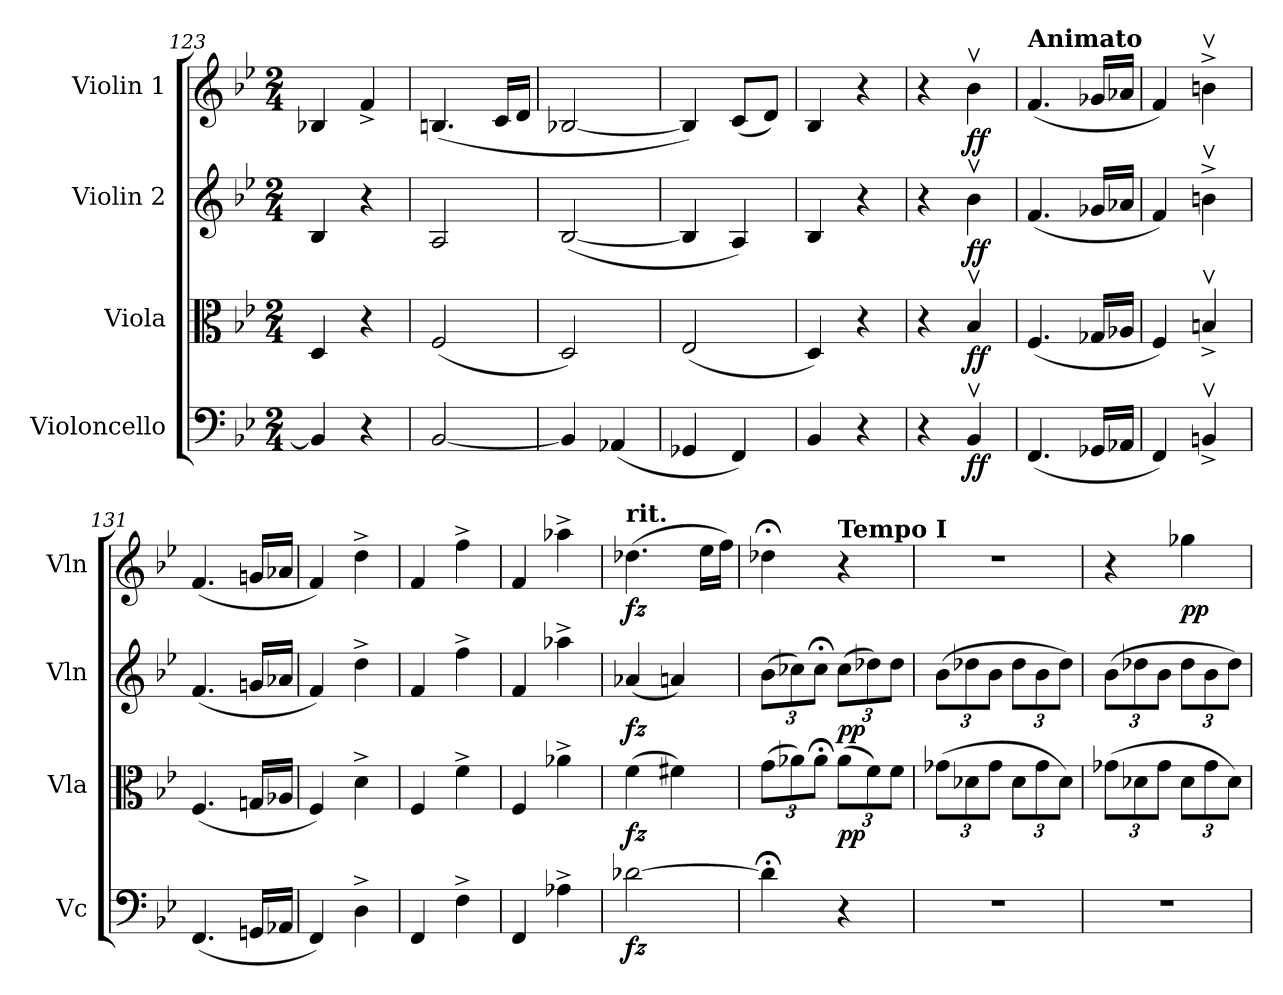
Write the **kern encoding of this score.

**kern	**dynam	**kern	**dynam	**kern	**dynam	**kern	**dynam
*part4	*part4	*part3	*part3	*part2	*part2	*part1	*part1
*staff4	*staff4	*staff3	*staff3	*staff2	*staff2	*staff1	*staff1
*I"Violoncello	*	*I"Viola	*	*I"Violin 2	*	*I"Violin 1	*
*I'Vc	*	*I'Vla	*	*I'Vln	*	*I'Vln	*
*clefF4	*	*clefC3	*	*clefG2	*	*clefG2	*
*k[b-e-]	*	*k[b-e-]	*	*k[b-e-]	*	*k[b-e-]	*
*M2/4	*	*M2/4	*	*M2/4	*	*M2/4	*
=123	=123	=123	=123	=123	=123	=123	=123
4BB-/]	.	4D/	.	4B-/	.	4B-X/	.
4r	.	4r	.	4r	.	4f^/	.
=124	=124	=124	=124	=124	=124	=124	=124
[<2BB-/	.	(2F/	.	2A/	.	(4.Bn/	.
.	.	.	.	.	.	16c/LL	.
.	.	.	.	.	.	16d/JJ	.
=125	=125	=125	=125	=125	=125	=125	=125
4BB-/]	.	2D/)	.	([<2B-/	.	[<2B-X/	.
(4AA-X/	.	.	.	.	.	.	.
=126	=126	=126	=126	=126	=126	=126	=126
4GG-X/	.	(2E-/	.	4B-/]	.	4B-/])	.
4FF/)	.	.	.	4A/)	.	(8c/L	.
.	.	.	.	.	.	8d/J)	.
=127	=127	=127	=127	=127	=127	=127	=127
4BB-/	.	4D/)	.	4B-/	.	4B-/	.
4r	.	4r	.	4r	.	4r	.
=128	=128	=128	=128	=128	=128	=128	=128
4r	.	4r	.	4r	.	4r	.
!	!LO:DY:b	!	!LO:DY:b	!	!LO:DY:b	!	!LO:DY:b
4BB-v/	ff	4B-v/	ff	4b-v\	ff	4b-v\	ff
=129	=129	=129	=129	=129	=129	=129	=129
!	!	!	!	!	!	!LO:TX:a:B:t=Animato	!
(4.FF/	.	(4.F/	.	(4.f/	.	(4.f/	.
16GG-X/LL	.	16G-X/LL	.	16g-X/LL	.	16g-X/LL	.
16AA-X/JJ	.	16A-X/JJ	.	16a-X/JJ	.	16a-X/JJ	.
=130	=130	=130	=130	=130	=130	=130	=130
4FF/)	.	4F/)	.	4f/)	.	4f/)	.
4BBnv^/	.	4Bnv^/	.	4bnv^\	.	4bnv^\	.
=131	=131	=131	=131	=131	=131	=131	=131
(4.FF/	.	(4.F/	.	(4.f/	.	(4.f/	.
16GGn/LL	.	16Gn/LL	.	16gn/LL	.	16gn/LL	.
16AA-X/JJ	.	16A-X/JJ	.	16a-X/JJ	.	16a-X/JJ	.
=132	=132	=132	=132	=132	=132	=132	=132
4FF/)	.	4F/)	.	4f/)	.	4f/)	.
4D^\	.	4d^\	.	4dd^\	.	4dd^\	.
!!LO:PB:g=z
=133	=133	=133	=133	=133	=133	=133	=133
4FF/	.	4F/	.	4f/	.	4f/	.
4F^\	.	4f^\	.	4ff^\	.	4ff^\	.
=134	=134	=134	=134	=134	=134	=134	=134
4FF/	.	4F/	.	4f/	.	4f/	.
4A-X^\	.	4a-X^\	.	4aa-X^\	.	4aa-X^\	.
=135	=135	=135	=135	=135	=135	=135	=135
!	!	!	!	!	!	!LO:TX:a:B:t=rit.	!
!	!LO:DY:b	!	!LO:DY:b	!	!LO:DY:b	!	!LO:DY:b
[>2d-X\	fz	(4f\	fz	(4a-X/	fz	(4.dd-X\	fz
.	.	4f#X\)	.	4an/)	.	.	.
.	.	.	.	.	.	16ee-\LL	.
.	.	.	.	.	.	16ff\JJ)	.
=136	=136	=136	=136	=136	=136	=136	=136
*	*	*Xbrackettup	*	*Xbrackettup	*	*	*
4d-;<\]	.	(12g\L	.	(12b-\L	.	4dd-X;<\	.
.	.	12a-X\)	.	12cc-X\)	.	.	.
.	.	12a-;<\J	.	12cc-;<\J	.	.	.
!	!	!	!	!	!	!LO:TX:a:B:t=Tempo I	!
!	!	!	!LO:DY:b	!	!LO:DY:b	!	!
4r	.	(12a-\L	pp	(12cc-\L	pp	4r	.
.	.	12f\)	.	12dd-X\)	.	.	.
.	.	12f\J	.	12dd-\J	.	.	.
=137	=137	=137	=137	=137	=137	=137	=137
2r	.	(12g-X\L	.	(12b-\L	.	2r	.
.	.	12d-X\	.	12dd-X\	.	.	.
.	.	12g-\J	.	12b-\J	.	.	.
.	.	12d-\L	.	12dd-\L	.	.	.
.	.	12g-\	.	12b-\	.	.	.
.	.	12d-\J)	.	12dd-\J)	.	.	.
=138	=138	=138	=138	=138	=138	=138	=138
2r	.	(12g-X\L	.	(12b-\L	.	4r	.
.	.	12d-X\	.	12dd-X\	.	.	.
.	.	12g-\J	.	12b-\J	.	.	.
!	!	!	!	!	!	!	!LO:DY:b
.	.	12d-\L	.	12dd-\L	.	4gg-X\	pp
.	.	12g-\	.	12b-\	.	.	.
.	.	12d-\J)	.	12dd-\J)	.	.	.
=	=	=	=	=	=	=	=
*-	*-	*-	*-	*-	*-	*-	*-
